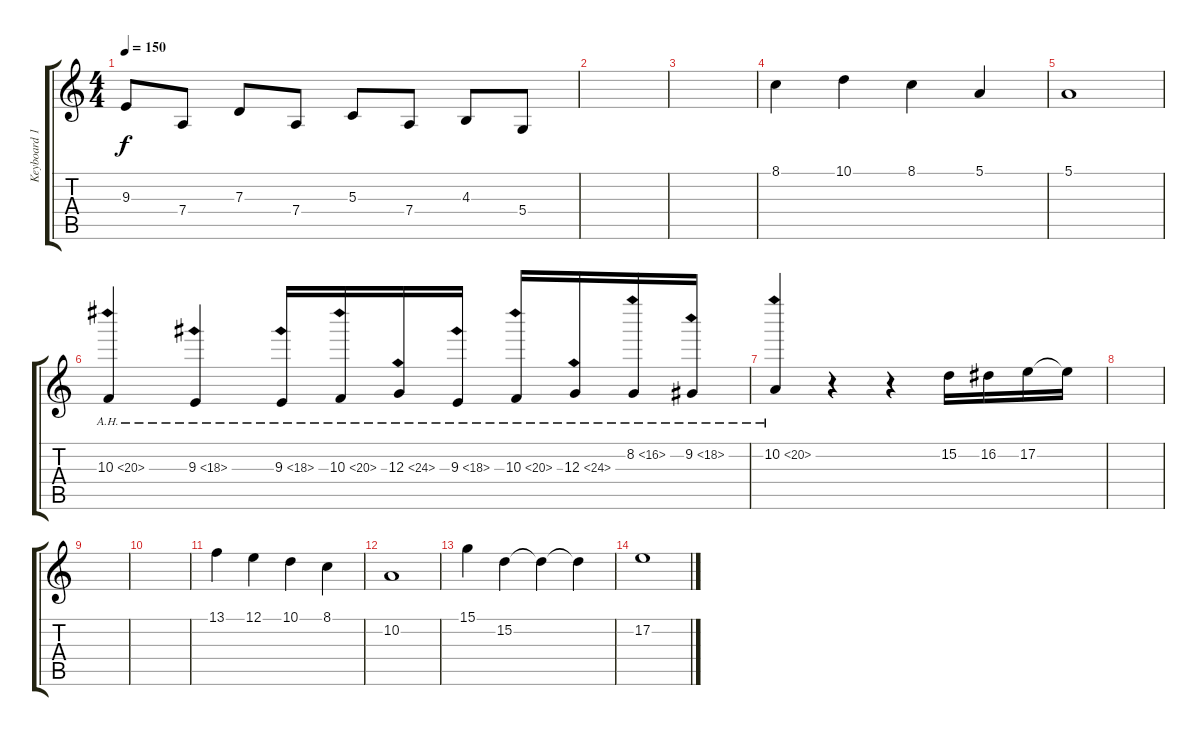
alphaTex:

\track ("Keyboard 1" "Keyboard 1") {instrument stringensemble1}
\staff {score tabs}
\tuning (E4 B3 G3 D3 A2 E2) {hide}
\ts (4 4)
\tempo 150
\clef g2
\ks c
9.3.8{dy f instrument acousticgrandpiano} 7.4.8 7.3.8 7.4.8 5.3.8 7.4.8 4.3.8 5.4.8 |
|
|
8.1.4{volume 13 instrument stringensemble1} 10.1.4 8.1.4 5.1.4 |
5.1.1{instrument stringensemble1} |
10.3{ah 10}.4 9.3{ah 9}.4 9.3{ah 9}.16 10.3{ah 10}.16 12.3{ah 12}.16 9.3{ah 9}.16 10.3{ah 10}.16 12.3{ah 12}.16 8.2{ah 8}.16 9.2{ah 9}.16 |
10.2{ah 10}.4 r.4 r.4 15.2.16 16.2.16 17.2.16 17.2{t}.16 |
|
|
|
13.1.4 12.1.4 10.1.4 8.1.4 |
10.2.1 |
15.1.4 15.2.4 15.2{t}.4 15.2{t}.4 |
17.2.1
